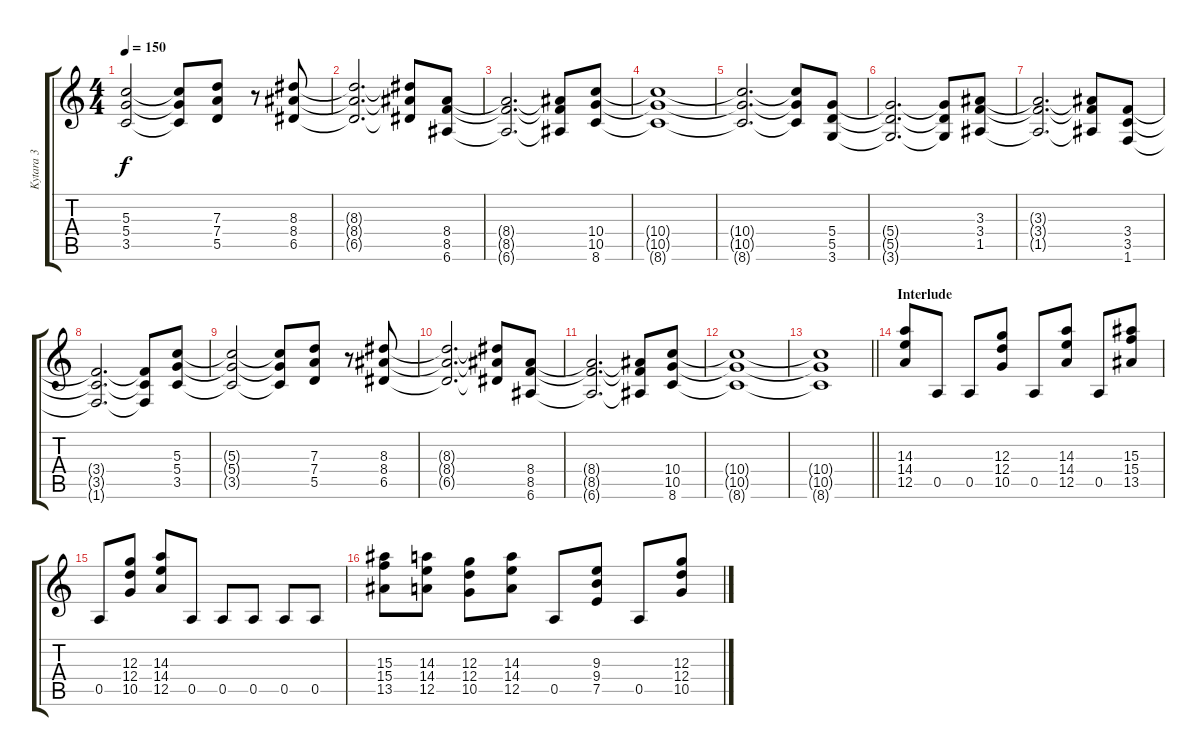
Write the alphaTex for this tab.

\track ("Kytara 3" "Kytara 3") {instrument distortionguitar}
\staff {score tabs}
\tuning (E4 B3 G3 D3 A2 E2) {hide}
\ts (4 4)
\tempo 150
\clef g2
\ks c
(5.3{t} 5.4{t} 3.5{t}).2{dy f} (5.3{t} 5.4{t} 3.5{t}).8 (7.3 7.4 5.5).8 r.8 (8.3 8.4 6.5).8 |
(8.3{t} 8.4{t} 6.5{t}).2{d} (8.3{t} 8.4{t} 6.5{t}).8 (8.4 8.5 6.6).8 |
(8.4{t} 8.5{t} 6.6{t}).2{d} (8.4{t} 8.5{t} 6.6{t}).8 (10.4 10.5 8.6).8 |
(10.4{t} 10.5{t} 8.6{t}).1 |
(10.4{t} 10.5{t} 8.6{t}).2{d} (10.4{t} 10.5{t} 8.6{t}).8 (5.4 5.5 3.6).8 |
(5.4{t} 5.5{t} 3.6{t}).2{d} (5.4{t} 5.5{t} 3.6{t}).8 (3.3 3.4 1.5).8 |
(3.3{t} 3.4{t} 1.5{t}).2{d} (3.3{t} 3.4{t} 1.5{t}).8 (3.4 3.5 1.6).8 |
(3.4{t} 3.5{t} 1.6{t}).2{d} (3.4{t} 3.5{t} 1.6{t}).8 (5.3 5.4 3.5).8 |
(5.3{t} 5.4{t} 3.5{t}).2 (5.3{t} 5.4{t} 3.5{t}).8 (7.3 7.4 5.5).8 r.8 (8.3 8.4 6.5).8 |
(8.3{t} 8.4{t} 6.5{t}).2{d} (8.3{t} 8.4{t} 6.5{t}).8 (8.4 8.5 6.6).8 |
(8.4{t} 8.5{t} 6.6{t}).2{d} (8.4{t} 8.5{t} 6.6{t}).8 (10.4 10.5 8.6).8 |
(10.4{t} 10.5{t} 8.6{t}).1 |
\barLineRight lightlight
(10.4{t} 10.5{t} 8.6{t}).1 |
\section ("" "Interlude")
(14.3 14.4 12.5).8 0.5.8 0.5.8 (12.3 12.4 10.5).8 0.5.8 (14.3 14.4 12.5).8 0.5.8 (15.3 15.4 13.5).8 |
0.5.8 (12.3 12.4 10.5).8 (14.3 14.4 12.5).8 0.5.8 0.5.8 0.5.8 0.5.8 0.5.8 |
(15.3 15.4 13.5).8 (14.3 14.4 12.5).8 (12.3 12.4 10.5).8 (14.3 14.4 12.5).8 0.5.8 (9.3 9.4 7.5).8 0.5.8 (12.3 12.4 10.5).8
